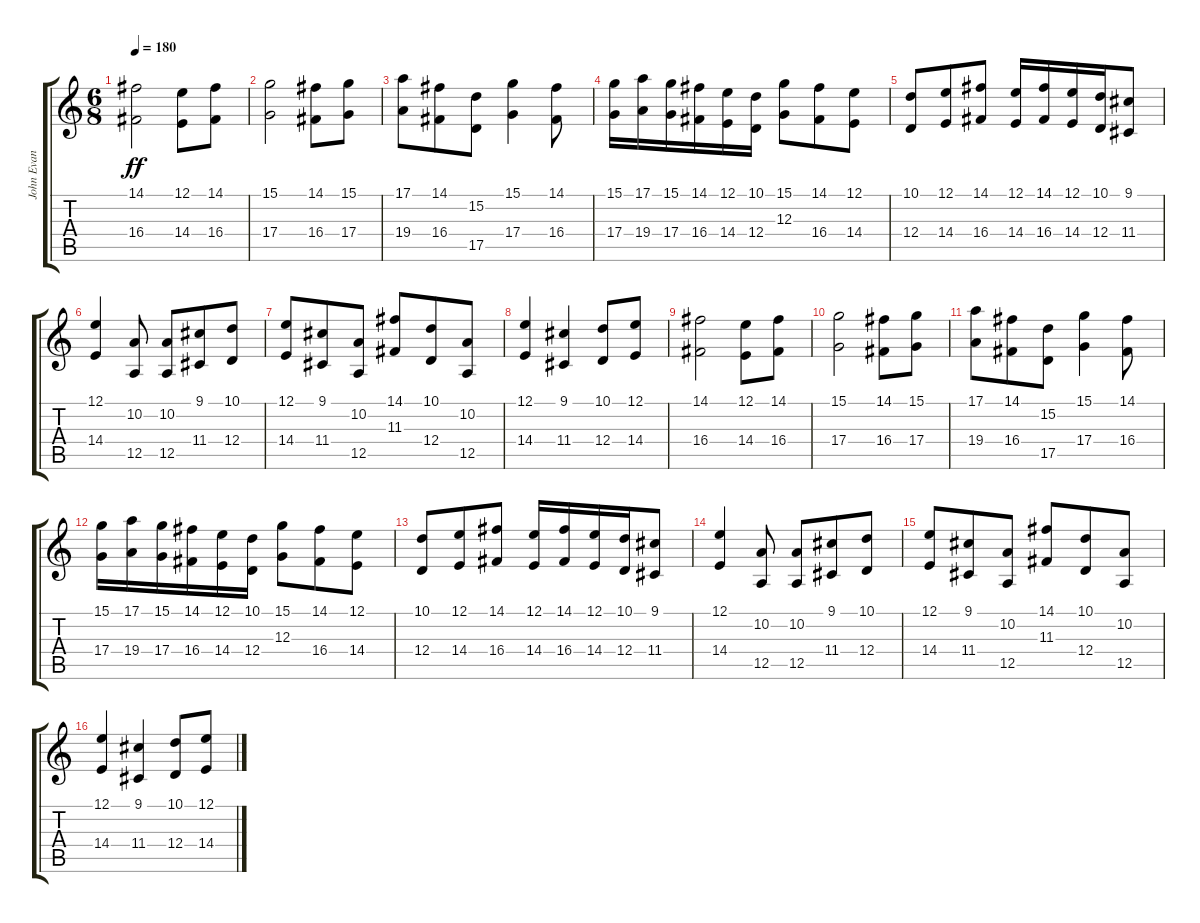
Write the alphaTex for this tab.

\track ("John Evan - Keys" "John Evan ") {instrument drawbarorgan}
\staff {score tabs}
\tuning (E4 B3 G3 D3 A2 E2) {hide}
\ts (6 8)
\tempo 180
\clef g2
\ks c
(14.1 16.4).2{dy ff} (12.1 14.4).8 (14.1 16.4).8 |
(15.1 17.4).2 (14.1 16.4).8 (15.1 17.4).8 |
(17.1 19.4).8 (14.1 16.4).8 (15.2 17.5).8 (15.1 17.4).4 (14.1 16.4).8 |
(15.1 17.4).16 (17.1 19.4).16 (15.1 17.4).16 (14.1 16.4).16 (12.1 14.4).16 (10.1 12.4).16 (15.1 12.3).8 (14.1 16.4).8 (12.1 14.4).8 |
(10.1 12.4).8 (12.1 14.4).8 (14.1 16.4).8 (12.1 14.4).16 (14.1 16.4).16 (12.1 14.4).16 (10.1 12.4).16 (9.1 11.4).8 |
(12.1 14.4).4 (10.2 12.5).8 (10.2 12.5).8 (9.1 11.4).8 (10.1 12.4).8 |
(12.1 14.4).8 (9.1 11.4).8 (10.2 12.5).8 (14.1 11.3).8 (10.1 12.4).8 (10.2 12.5).8 |
(12.1 14.4).4 (9.1 11.4).4 (10.1 12.4).8 (12.1 14.4).8 |
(14.1 16.4).2 (12.1 14.4).8 (14.1 16.4).8 |
(15.1 17.4).2 (14.1 16.4).8 (15.1 17.4).8 |
(17.1 19.4).8 (14.1 16.4).8 (15.2 17.5).8 (15.1 17.4).4 (14.1 16.4).8 |
(15.1 17.4).16 (17.1 19.4).16 (15.1 17.4).16 (14.1 16.4).16 (12.1 14.4).16 (10.1 12.4).16 (15.1 12.3).8 (14.1 16.4).8 (12.1 14.4).8 |
(10.1 12.4).8 (12.1 14.4).8 (14.1 16.4).8 (12.1 14.4).16 (14.1 16.4).16 (12.1 14.4).16 (10.1 12.4).16 (9.1 11.4).8 |
(12.1 14.4).4 (10.2 12.5).8 (10.2 12.5).8 (9.1 11.4).8 (10.1 12.4).8 |
(12.1 14.4).8 (9.1 11.4).8 (10.2 12.5).8 (14.1 11.3).8 (10.1 12.4).8 (10.2 12.5).8 |
(12.1 14.4).4 (9.1 11.4).4 (10.1 12.4).8 (12.1 14.4).8
